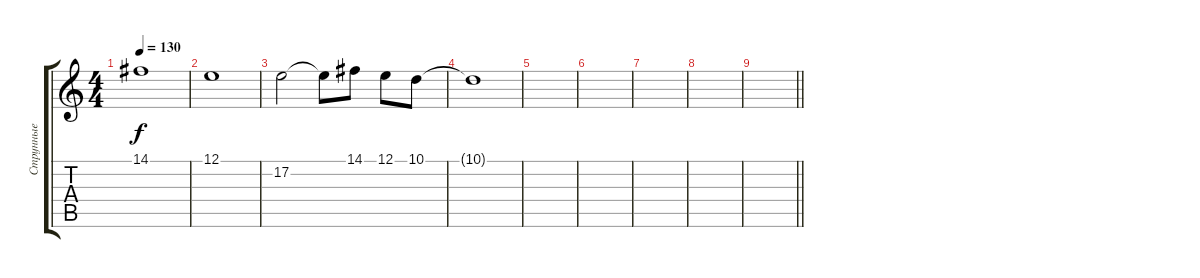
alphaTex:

\track ("Струнные" "Струнные") {instrument synthstrings1}
\staff {score tabs}
\tuning (E4 B3 G3 D3 A2 E2) {hide}
\ts (4 4)
\tempo 130
\clef g2
\ks c
14.1.1{dy f} |
12.1.1 |
17.2.2 17.2{t}.8 14.1.8 12.1.8 10.1.8 |
10.1{t}.1 |
|
|
|
|
\barLineRight lightlight
